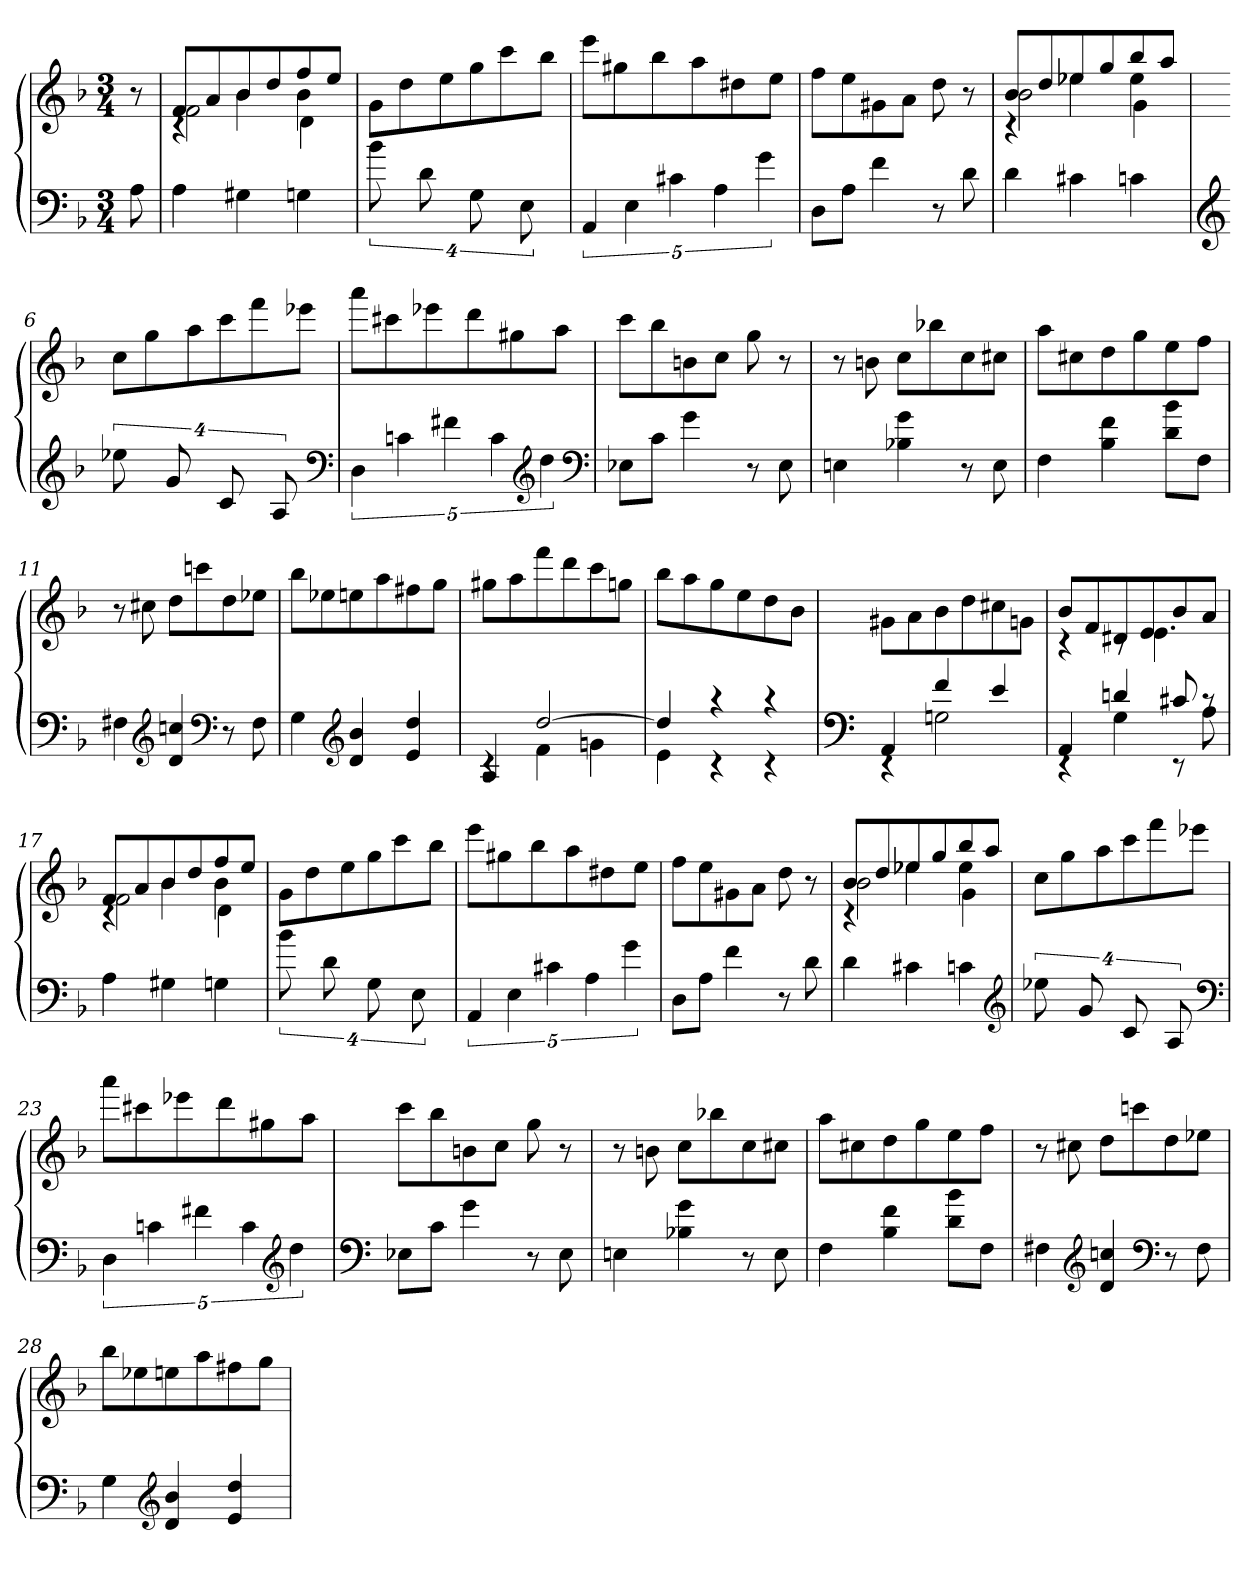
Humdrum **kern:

**kern	**kern
*part1	*part1
*staff2	*staff1
*clefF4	*clefG2
*k[b-]	*k[b-]
*d:	*d:
*M3/4	*M3/4
=	=
8A	8r
=1	=1
*	*^
*	*	*^
4A	8fL	4rc	2f\
.	8a	.	.
4G#X	8b-	4b-	.
.	8dd	.	.
4Gn	8ff	4b-	4d\
.	8eeJ	.	.
*	*v	*v	*v
=2	=2
16%3b-	8gL
.	8dd
16%3d	.
.	8ee
16%3G	8gg
.	8ccc
16%3E	.
.	8bb-J
=3	=3
20%3AA	8eeeL
.	8gg#X
20%3E	.
.	8bb-
20%3c#X	.
.	8aa
20%3A	.
.	8dd#X
20%3g	.
.	8eeJ
=4	=4
8DL	8ffL
8AJ	8ee
4f	8g#X
.	8aJ
8r	8dd
8d	8r
=5	=5
*	*^
*	*	*^
4d	8b-L	4rc	2b-\
.	8dd	.	.
4c#X	8ee-X	4ee-X	.
.	8gg	.	.
4cn	8bb-	4ee-	4g\
.	8aaJ	.	.
*	*v	*v	*v
=6	=6
*clefG2	*
16%3ee-X	8ccL
.	8gg
16%3g	.
.	8aa
16%3c	8ccc
.	8fff
16%3A	.
.	8eee-XJ
*clefF4	*
=7	=7
20%3D	8aaaL
.	8ccc#X
20%3cn	.
.	8eee-X
20%3f#X	.
.	8ddd
20%3c	.
.	8gg#X
*clefG2	*
20%3dd	.
.	8aaJ
*clefF4	*
=8	=8
8E-XL	8cccL
8cJ	8bb-
4g	8bn
.	8ccJ
8r	8gg
8E-	8r
=9	=9
4En	8r
.	8bn
4B-X 4g	8ccL
.	8bb-X
8r	8cc
8E	8cc#XJ
=10	=10
4F	8aaL
.	8cc#X
4B- 4f	8dd
.	8gg
8d 8b-L	8ee
8FJ	8ffJ
=11	=11
4F#X	8r
.	8cc#X
*clefG2	*
4d 4ccn	8ddL
.	8cccn
*clefF4	*
8r	8dd
8F#	8ee-XJ
=12	=12
4G	8bb-L
.	8ee-X
*clefG2	*
4d 4b-	8een
.	8aa
4e 4dd	8ff#X
.	8ggJ
=13	=13
*^	*
4A	4rc	8gg#XL
.	.	8aa
[2dd	4f	8fff
.	.	8ddd
.	4gn	8ccc
.	.	8ggnJ
=14	=14	=14
4dd]	4e	8bb-L
.	.	8aa
4raa	4rc	8gg
.	.	8ee
4raa	4rc	8dd
.	.	8b-J
=15	=15	=15
*clefF4	*	*
4AA	4rEE	8g#XL
.	.	8a
4f	2Gn	8b-
.	.	8dd
4e	.	8cc#X
.	.	8gnJ
=16	=16	=16
*	*	*^
4AA	4rEE	8b-L	4rc
.	.	8f	.
4dn	4G	8d#X	8rc
.	.	8e	4.e
8c#X	8rEE	8b-	.
8rc	8A	8aJ	.
*v	*v	*	*
=17	=17	=17
*	*	*^
4A	8fL	4rc	2f\
.	8a	.	.
4G#X	8b-	4b-	.
.	8dd	.	.
4Gn	8ff	4b-	4d\
.	8eeJ	.	.
*	*v	*v	*v
=18	=18
16%3b-	8gL
.	8dd
16%3d	.
.	8ee
16%3G	8gg
.	8ccc
16%3E	.
.	8bb-J
=19	=19
20%3AA	8eeeL
.	8gg#X
20%3E	.
.	8bb-
20%3c#X	.
.	8aa
20%3A	.
.	8dd#X
20%3g	.
.	8eeJ
=20	=20
8DL	8ffL
8AJ	8ee
4f	8g#X
.	8aJ
8r	8dd
8d	8r
=21	=21
*	*^
*	*	*^
4d	8b-L	4rc	2b-\
.	8dd	.	.
4c#X	8ee-X	4ee-X	.
.	8gg	.	.
4cn	8bb-	4ee-	4g\
.	8aaJ	.	.
*	*v	*v	*v
*clefG2	*
=22	=22
16%3ee-X	8ccL
.	8gg
16%3g	.
.	8aa
16%3c	8ccc
.	8fff
16%3A	.
.	8eee-XJ
*clefF4	*
=23	=23
20%3D	8aaaL
.	8ccc#X
20%3cn	.
.	8eee-X
20%3f#X	.
.	8ddd
20%3c	.
.	8gg#X
*clefG2	*
20%3dd	.
.	8aaJ
=24	=24
*clefF4	*
8E-XL	8cccL
8cJ	8bb-
4g	8bn
.	8ccJ
8r	8gg
8E-	8r
=25	=25
4En	8r
.	8bn
4B-X 4g	8ccL
.	8bb-X
8r	8cc
8E	8cc#XJ
=26	=26
4F	8aaL
.	8cc#X
4B- 4f	8dd
.	8gg
8d 8b-L	8ee
8FJ	8ffJ
=27	=27
4F#X	8r
.	8cc#X
*clefG2	*
4d 4ccn	8ddL
.	8cccn
*clefF4	*
8r	8dd
8F#	8ee-XJ
=28	=28
4G	8bb-L
.	8ee-X
*clefG2	*
4d 4b-	8een
.	8aa
4e 4dd	8ff#X
.	8ggJ
=	=
*-	*-
